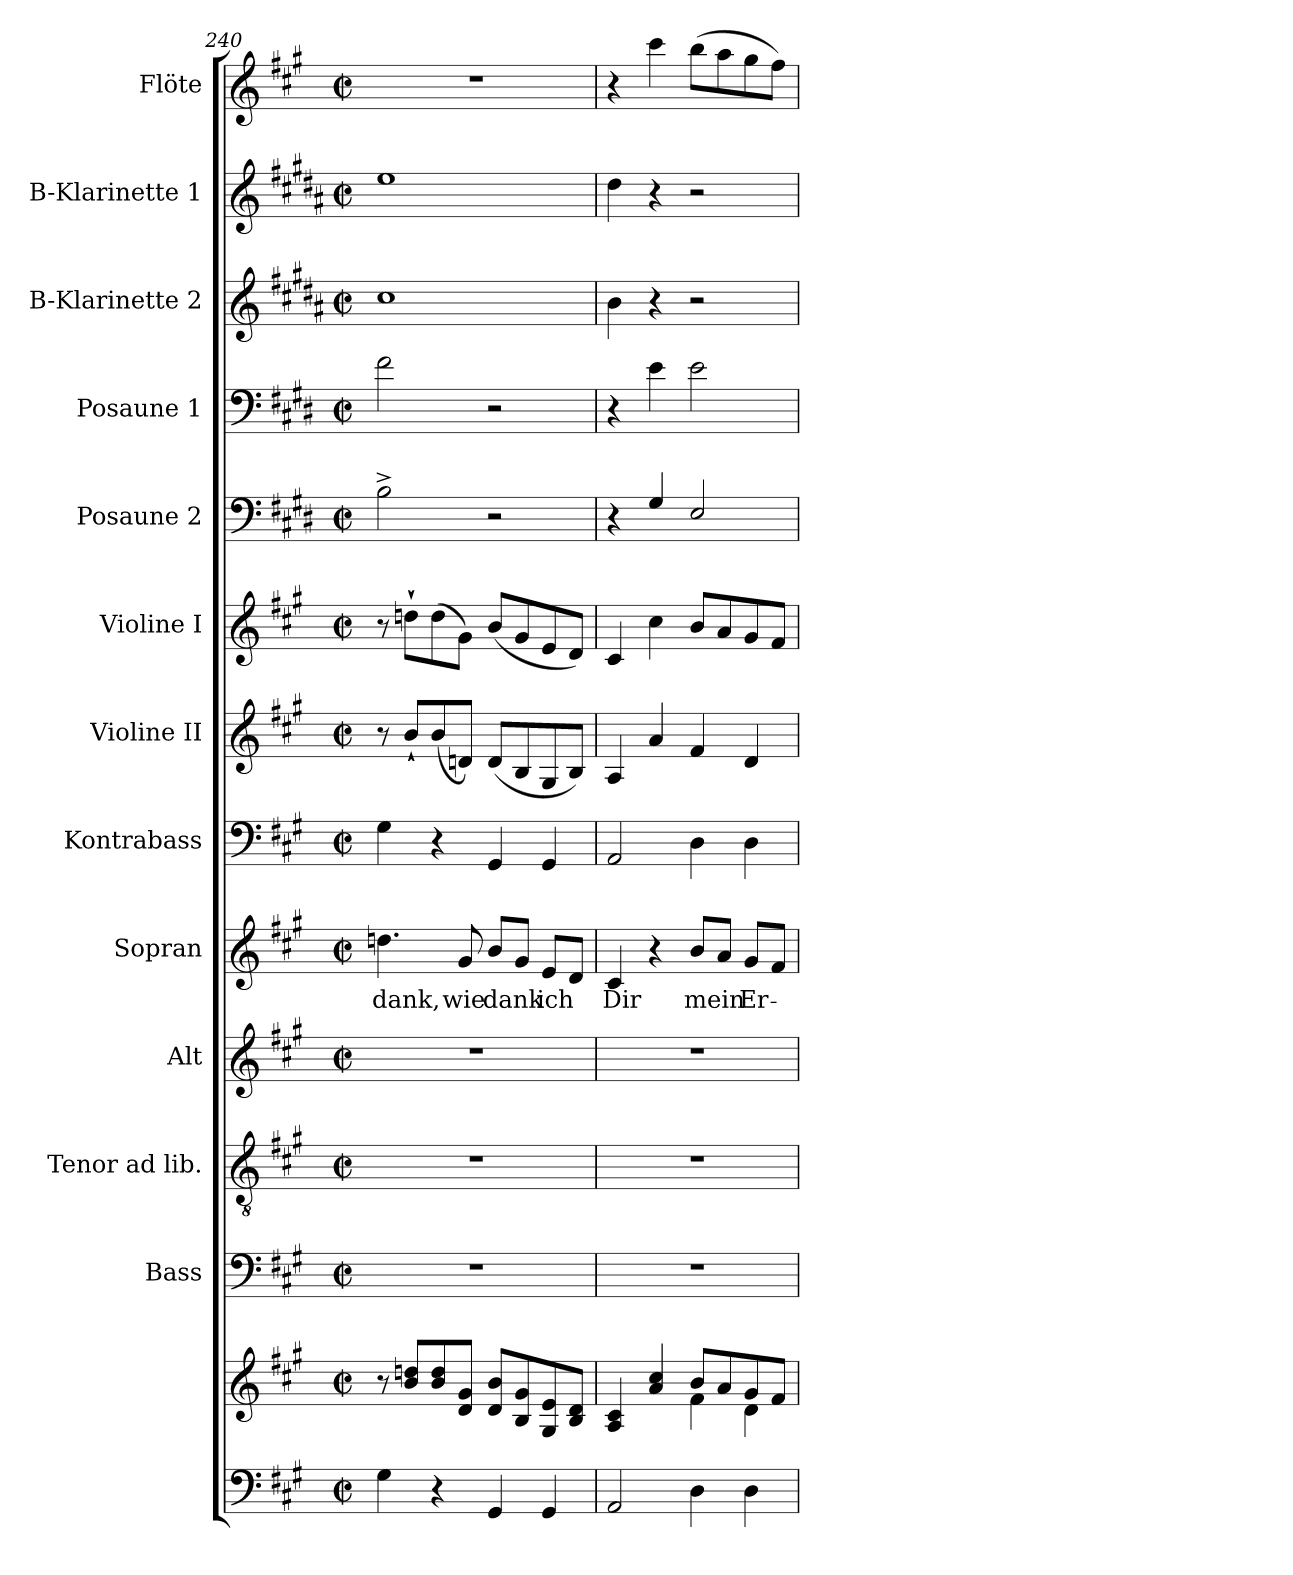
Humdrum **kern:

**kern	**kern	**kern	**kern	**kern	**kern	**text	**kern	**kern	**kern	**kern	**kern	**kern	**kern	**kern
*part13	*part13	*part12	*part11	*part10	*part9	*part9	*part8	*part7	*part6	*part5	*part4	*part3	*part2	*part1
*staff14	*staff13	*staff12	*staff11	*staff10	*staff9	*staff9	*staff8	*staff7	*staff6	*staff5	*staff4	*staff3	*staff2	*staff1
*	*	*I"Bass	*I"Tenor ad lib.	*I"Alt	*I"Sopran	*	*I"Kontrabass	*I"Violine II	*I"Violine I	*I"Posaune 2	*I"Posaune 1	*I"B-Klarinette 2	*I"B-Klarinette 1	*I"Flöte
*	*	*I'B.	*I'T.	*I'A.	*I'S.	*	*I'Kb.	*I'Vl. II	*I'Vl. I	*I'Pos 2	*I'Pos. 1	*I'B Kl. 2	*I'B Kl. 1	*I'Fl.
!!LO:PB:g=z
*clefF4	*clefG2	*clefF4	*clefGv2	*clefG2	*clefG2	*	*clefF4	*clefG2	*clefG2	*clefF4	*clefF4	*clefG2	*clefG2	*clefG2
*	*	*	*	*	*	*	*ITrd7c12	*	*	*ITrd4c7	*ITrd4c7	*ITrd1c2	*ITrd1c2	*
*k[f#c#g#]	*k[f#c#g#]	*k[f#c#g#]	*k[f#c#g#]	*k[f#c#g#]	*k[f#c#g#]	*	*k[f#c#g#]	*k[f#c#g#]	*k[f#c#g#]	*k[f#c#g#]	*k[f#c#g#]	*k[f#c#g#]	*k[f#c#g#]	*k[f#c#g#]
*A:	*A:	*A:	*A:	*A:	*A:	*	*A:	*A:	*A:	*A:	*A:	*A:	*A:	*A:
*M2/2	*M2/2	*M2/2	*M2/2	*M2/2	*M2/2	*	*M2/2	*M2/2	*M2/2	*M2/2	*M2/2	*M2/2	*M2/2	*M2/2
*met(c|)	*met(c|)	*met(c|)	*met(c|)	*met(c|)	*met(c|)	*	*met(c|)	*met(c|)	*met(c|)	*met(c|)	*met(c|)	*met(c|)	*met(c|)	*met(c|)
=240	=240	=240	=240	=240	=240	=240	=240	=240	=240	=240	=240	=240	=240	=240
!	!	!	!	!	!	!LO:LY:b	!	!	!	!	!	!	!	!
4G#\	8r	1r	1r	1r	4.ddn\	dank,	4GG#\	8r	8r	2E^>\	2B\	1b	1dd	1r
.	8b/ 8ddn/L	.	.	.	.	.	.	8b`</L	8ddn`>\L	.	.	.	.	.
4r	8b/ 8dd/	.	.	.	.	.	4r	(<8b/	(>8dd\	.	.	.	.	.
!	!	!	!	!	!	!LO:LY:b	!	!	!	!	!	!	!	!
.	8d/ 8g#/J	.	.	.	8g#/	wie	.	8dn/J)	8g#\J)	.	.	.	.	.
!	!	!	!	!	!	!LO:LY:b	!	!	!	!	!	!	!	!
4GG#/	8d/ 8b/L	.	.	.	8b/L	dank	4GGG#/	(<8d/L	(<8b/L	2r	2r	.	.	.
.	8B/ 8g#/	.	.	.	8g#/J	.	.	8B/	8g#/	.	.	.	.	.
!	!	!	!	!	!	!LO:LY:b	!	!	!	!	!	!	!	!
4GG#/	8G#/ 8e/	.	.	.	8e/L	ich	4GGG#/	8G#/	8e/	.	.	.	.	.
.	8B/ 8d/J	.	.	.	8d/J	.	.	8B/J)	8d/J)	.	.	.	.	.
=241	=241	=241	=241	=241	=241	=241	=241	=241	=241	=241	=241	=241	=241	=241
*	*^	*	*	*	*	*	*	*	*	*	*	*	*	*
!	!	!	!	!	!	!	!LO:LY:b	!	!	!	!	!	!	!	!
2AA/	4A/ 4c#/	2ryy	1r	1r	1r	4c#/	Dir	2AAA/	4A/	4c#/	4r	4r	4a\	4cc#\	4r
.	4a/ 4cc#/	.	.	.	.	4r	.	.	4a/	4cc#\	4C#/	4A\	4r	4r	4ccc#\
!	!	!	!	!	!	!	!LO:LY:b	!	!	!	!	!	!	!	!
4D\	8b/L	4f#\	.	.	.	8b/L	mein	4DD\	4f#/	8b/L	2AA/	2A\	2r	2r	(>8bb\L
.	8a/	.	.	.	.	8a/J	.	.	.	8a/	.	.	.	.	8aa\
!	!	!	!	!	!	!	!LO:LY:b	!	!	!	!	!	!	!	!
4D\	8g#/	4d\	.	.	.	8g#/L	Er-	4DD\	4d/	8g#/	.	.	.	.	8gg#\
.	8f#/J	.	.	.	.	8f#/J	.	.	.	8f#/J	.	.	.	.	8ff#\J)
*	*v	*v	*	*	*	*	*	*	*	*	*	*	*	*	*
=	=	=	=	=	=	=	=	=	=	=	=	=	=	=
*-	*-	*-	*-	*-	*-	*-	*-	*-	*-	*-	*-	*-	*-	*-
